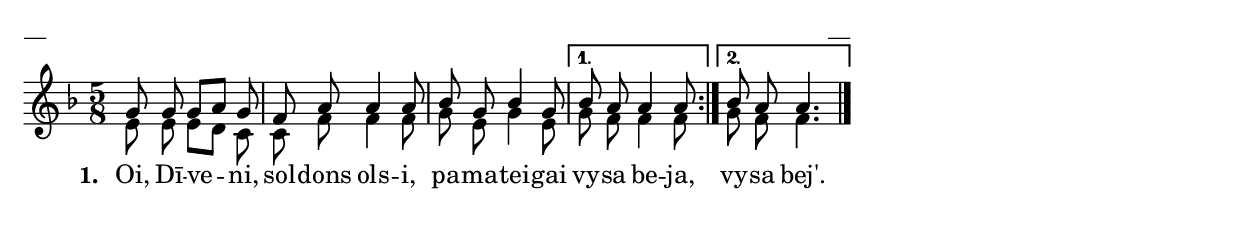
\version "2.13.18"

\paper {
line-width = 14\cm
left-margin = 0.4\cm
between-system-padding = 0.1\cm
between-system-space = 0.1\cm
}
% SBTZK, p.99
\layout {
indent = #0
ragged-last = ##f
}


voiceA = \relative c'' {
\clef "treble"
\key f \major
\time 5/8
\repeat volta 2 {g8 g g [a] g | f a a4 a8 | bes g bes4 g8}
\alternative {
{bes a a4 a8}
{bes a a4. \bar"|."}
}
}

lyricA = \lyricmode {
\set stanza = "1. "
Oi, Dī -- ve -- ni, sol -- dons ols -- i, pa -- ma -- tei -- gai vy -- sa be -- ja, vy -- sa bej'.
}

voiceB = \relative c' {
\clef "treble"
\key f \major
\time 5/8
\repeat volta 2 {e8 e e [d] c | c f f4 f8 | g e g4 e8}
\alternative {
{g f f4 f8}
{g f f4. \bar"|."}
}
}

fullScore = <<
%\new ChordNames { \chordsA }
\new Staff {
<<
\new Voice = "voiceA" { \voiceOne \autoBeamOff \voiceA }
\lyricsto "voiceA" \new Lyrics  \lyricA
\new Voice = "voiceB" { \voiceTwo \autoBeamOff \voiceB }
>>
}
>>



\score {
\fullScore
\header { piece = "__" opus = "__" }
}
\markup { \with-color #(x11-color 'white) \sans \smaller "__" }
\score {
\unfoldRepeats
\fullScore
\midi {
\context { \Staff \remove "Staff_performer" }
\context { \Voice \consists "Staff_performer" }
}
}


